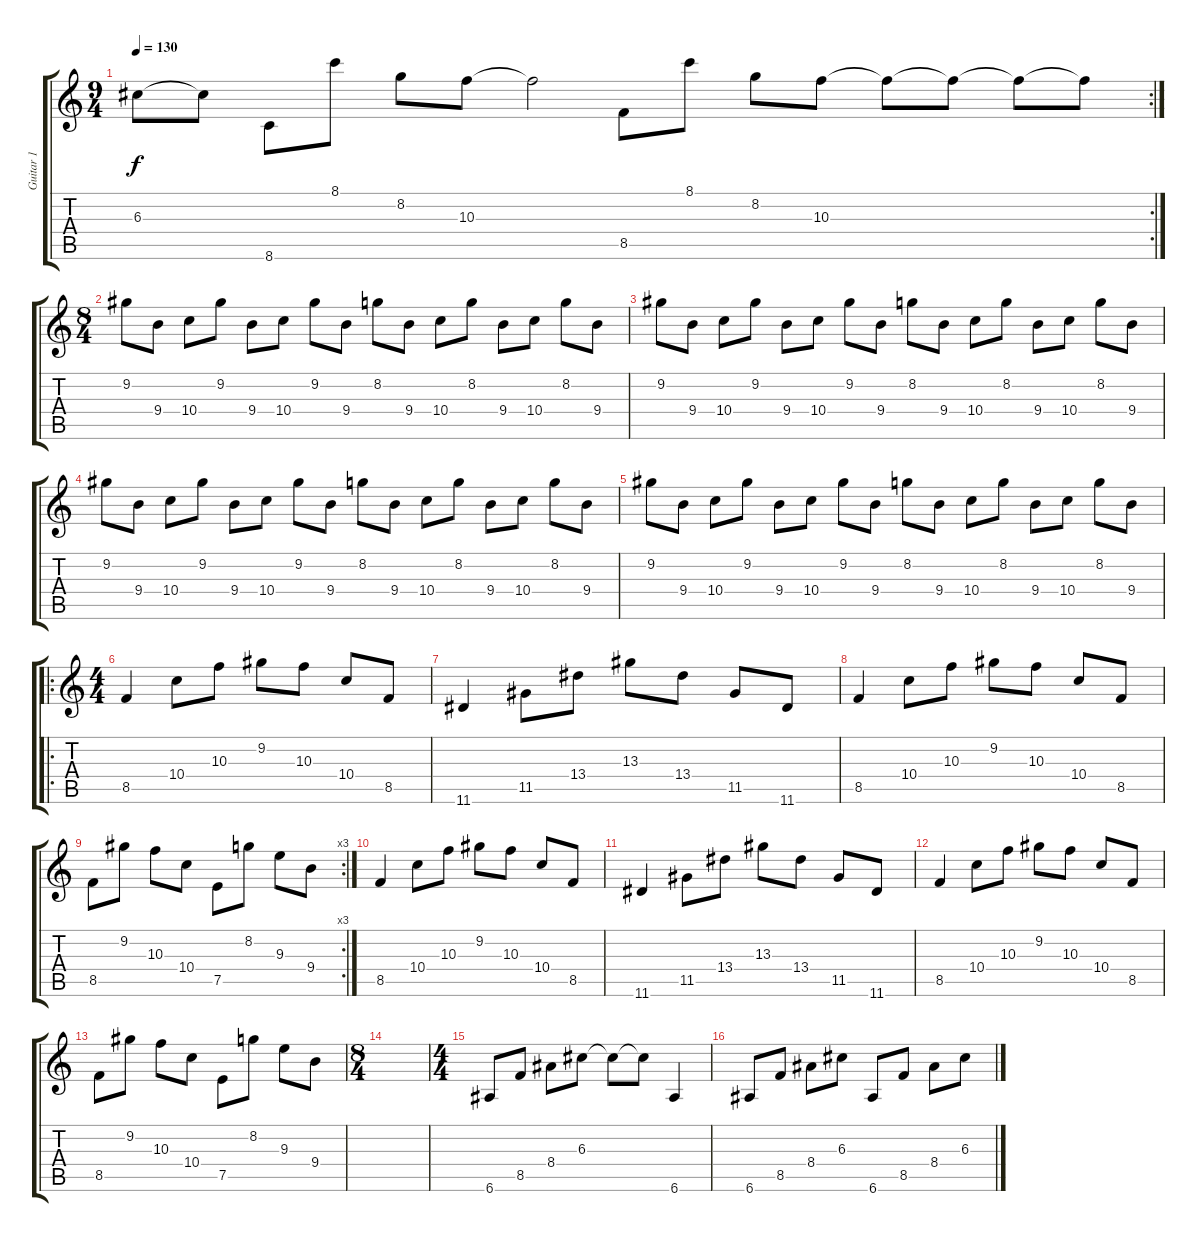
\track ("Guitar 1" "Guitar 1") {instrument electricguitarclean}
\staff {score tabs}
\tuning (E4 B3 G3 D3 A2 E2) {hide}
\rc 2
\ts (9 4)
\tempo 130
\clef g2
\ks c
6.3{t}.8{dy f} 6.3{t}.8 8.6.8 8.1.8 8.2.8 10.3.8 10.3{t}.2 8.5.8 8.1.8 8.2.8 10.3.8 10.3{t}.8 10.3{t}.8 10.3{t}.8 10.3{t}.8 |
\ts (8 4)
9.2.8 9.4.8 10.4.8 9.2.8 9.4.8 10.4.8 9.2.8 9.4.8 8.2.8 9.4.8 10.4.8 8.2.8 9.4.8 10.4.8 8.2.8 9.4.8 |
9.2.8 9.4.8 10.4.8 9.2.8 9.4.8 10.4.8 9.2.8 9.4.8 8.2.8 9.4.8 10.4.8 8.2.8 9.4.8 10.4.8 8.2.8 9.4.8 |
9.2.8 9.4.8 10.4.8 9.2.8 9.4.8 10.4.8 9.2.8 9.4.8 8.2.8 9.4.8 10.4.8 8.2.8 9.4.8 10.4.8 8.2.8 9.4.8 |
9.2.8 9.4.8 10.4.8 9.2.8 9.4.8 10.4.8 9.2.8 9.4.8 8.2.8 9.4.8 10.4.8 8.2.8 9.4.8 10.4.8 8.2.8 9.4.8 |
\ro
\ts (4 4)
8.5.4 10.4.8 10.3.8 9.2.8 10.3.8 10.4.8 8.5.8 |
11.6.4 11.5.8 13.4.8 13.3.8 13.4.8 11.5.8 11.6.8 |
8.5.4 10.4.8 10.3.8 9.2.8 10.3.8 10.4.8 8.5.8 |
\rc 3
8.5.8 9.2.8 10.3.8 10.4.8 7.5.8 8.2.8 9.3.8 9.4.8 |
8.5.4 10.4.8 10.3.8 9.2.8 10.3.8 10.4.8 8.5.8 |
11.6.4 11.5.8 13.4.8 13.3.8 13.4.8 11.5.8 11.6.8 |
8.5.4 10.4.8 10.3.8 9.2.8 10.3.8 10.4.8 8.5.8 |
8.5.8 9.2.8 10.3.8 10.4.8 7.5.8 8.2.8 9.3.8 9.4.8 |
\ts (8 4)
|
\ts (4 4)
6.6.8 8.5.8 8.4.8 6.3.8 6.3{t}.8 6.3{t}.8 6.6.4 |
6.6.8 8.5.8 8.4.8 6.3.8 6.6.8 8.5.8 8.4.8 6.3.8
